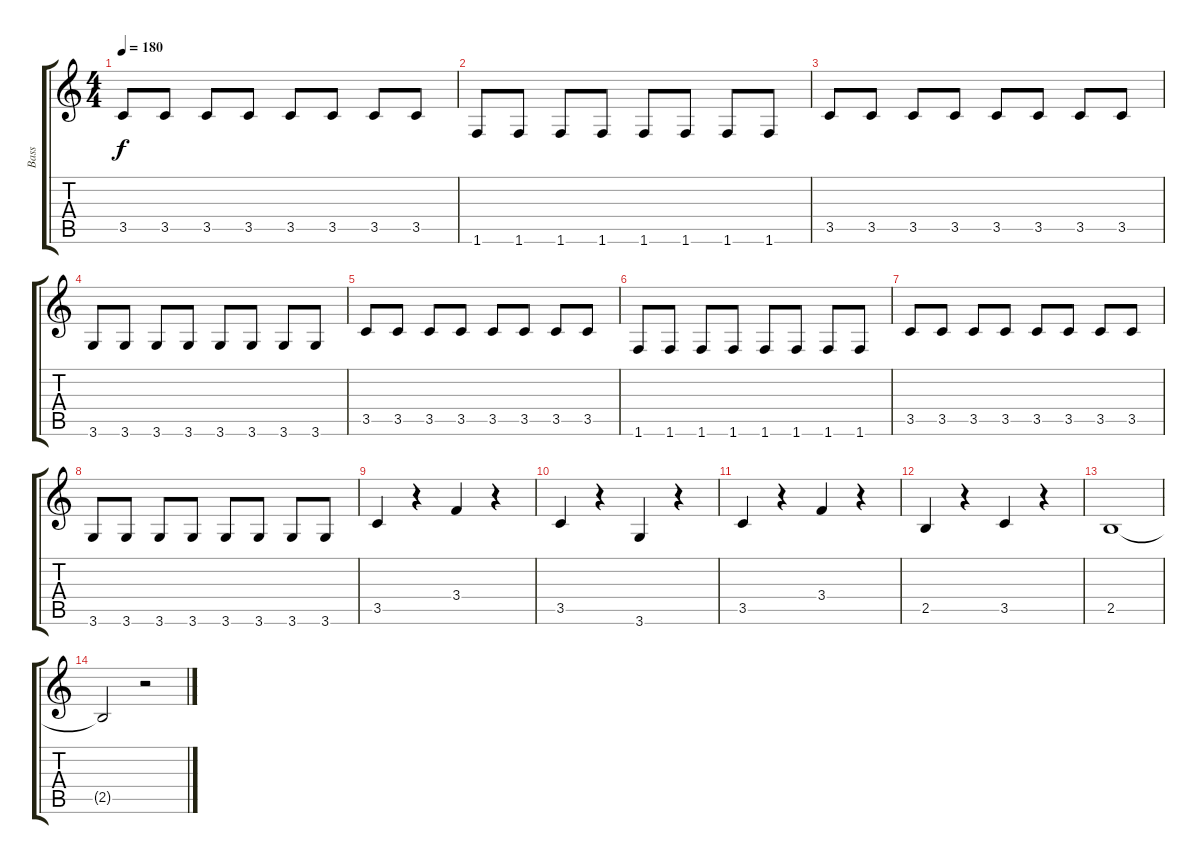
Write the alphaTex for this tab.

\track ("Bass" "Bass") {instrument electricbassfinger}
\staff {score tabs}
\tuning (E4 B3 G3 D3 A2 E2) {hide}
\ts (4 4)
\tempo 180
\clef g2
\ks c
3.5.8{dy f} 3.5.8 3.5.8 3.5.8 3.5.8 3.5.8 3.5.8 3.5.8 |
1.6.8 1.6.8 1.6.8 1.6.8 1.6.8 1.6.8 1.6.8 1.6.8 |
3.5.8 3.5.8 3.5.8 3.5.8 3.5.8 3.5.8 3.5.8 3.5.8 |
3.6.8 3.6.8 3.6.8 3.6.8 3.6.8 3.6.8 3.6.8 3.6.8 |
3.5.8 3.5.8 3.5.8 3.5.8 3.5.8 3.5.8 3.5.8 3.5.8 |
1.6.8 1.6.8 1.6.8 1.6.8 1.6.8 1.6.8 1.6.8 1.6.8 |
3.5.8 3.5.8 3.5.8 3.5.8 3.5.8 3.5.8 3.5.8 3.5.8 |
3.6.8 3.6.8 3.6.8 3.6.8 3.6.8 3.6.8 3.6.8 3.6.8 |
3.5.4{volume 14} r.4 3.4.4 r.4 |
3.5.4 r.4 3.6.4 r.4 |
3.5.4 r.4 3.4.4 r.4 |
2.5.4 r.4 3.5.4 r.4 |
2.5.1 |
2.5{t}.2 r.2
